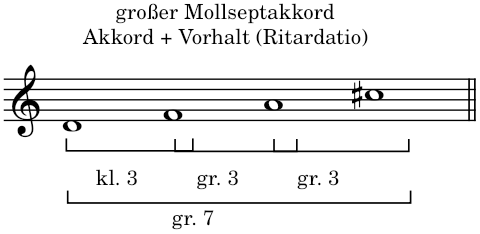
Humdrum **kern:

**kern
*part1
*staff1
*I"Piano
*I'Pno.
!!LO:PB:g=z
*clefG2
*k[]
*M4/1
*ped
=11
!LO:TX:a:t=großer Mollseptakkord
!LO:TX:a:t=Akkord + Vorhalt (Ritardatio)
!LO:TX:b:t=kl. 3
!LO:TX:b:t=gr. 7
1d
*ped
!LO:TX:b:t=gr. 3
1f
*Xped
*ped
!LO:TX:b:t=gr. 3
1a
*Xped
*ped
1cc#X
*Xped
*Xped
=||
*-
